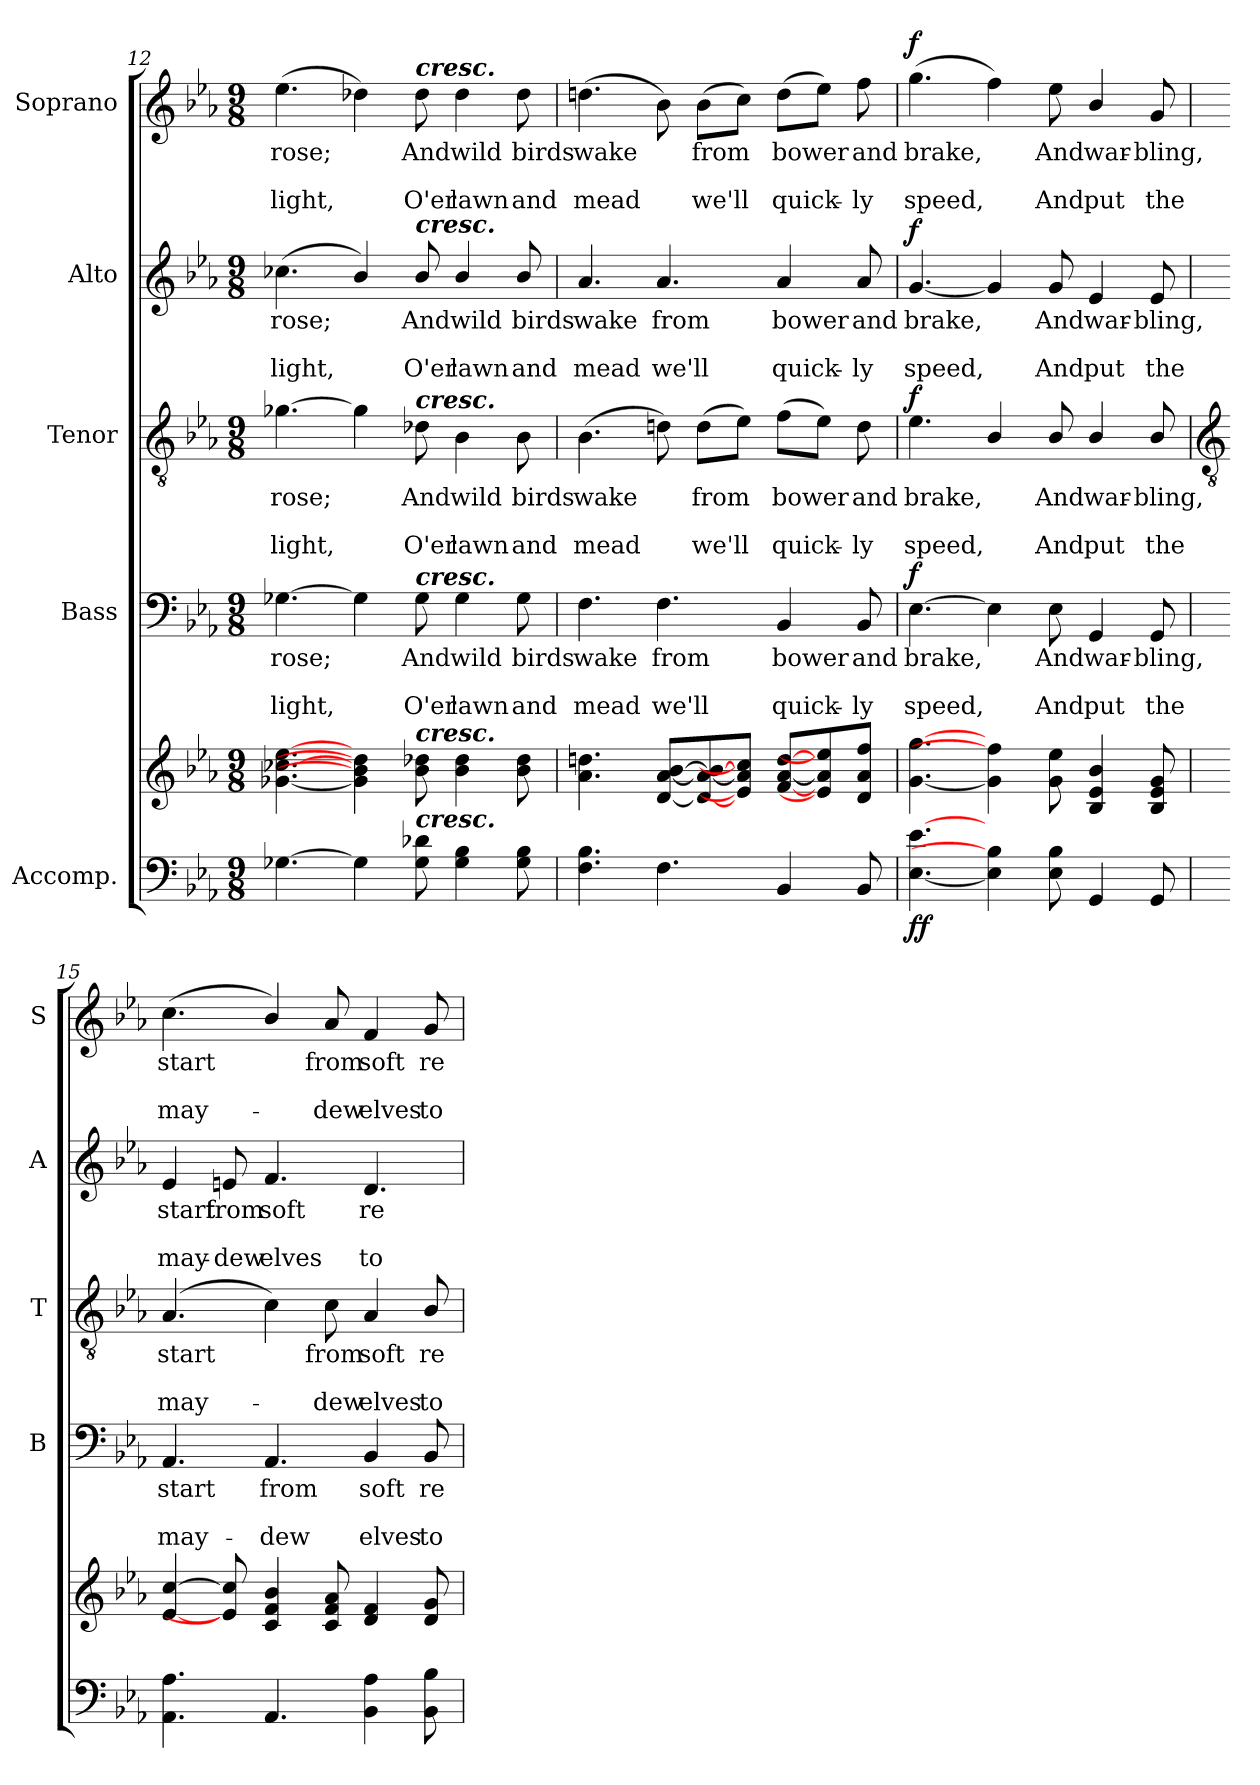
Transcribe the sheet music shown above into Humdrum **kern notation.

**kern	**kern	**dynam	**kern	**text	**text	**text	**dynam	**kern	**text	**text	**text	**dynam	**kern	**text	**text	**text	**dynam	**kern	**text	**text	**text	**dynam
*part5	*part5	*part5	*part4	*part4	*part4	*part4	*part4	*part3	*part3	*part3	*part3	*part3	*part2	*part2	*part2	*part2	*part2	*part1	*part1	*part1	*part1	*part1
*staff6	*staff5	*staff5/6	*staff4	*staff4	*staff4	*staff4	*staff4	*staff3	*staff3	*staff3	*staff3	*staff3	*staff2	*staff2	*staff2	*staff2	*staff2	*staff1	*staff1	*staff1	*staff1	*staff1
*I"Accomp.	*	*	*I"Bass	*	*	*	*	*I"Tenor	*	*	*	*	*I"Alto	*	*	*	*	*I"Soprano	*	*	*	*
*	*	*	*I'B	*	*	*	*	*I'T	*	*	*	*	*I'A	*	*	*	*	*I'S	*	*	*	*
!!LO:LB:g=z
*clefF4	*clefG2	*	*clefF4	*	*	*	*	*clefGv2	*	*	*	*	*clefG2	*	*	*	*	*clefG2	*	*	*	*
*k[b-e-a-]	*k[b-e-a-]	*	*k[b-e-a-]	*	*	*	*	*k[b-e-a-]	*	*	*	*	*k[b-e-a-]	*	*	*	*	*k[b-e-a-]	*	*	*	*
*E-:	*E-:	*	*E-:	*	*	*	*	*E-:	*	*	*	*	*E-:	*	*	*	*	*E-:	*	*	*	*
*M9/8	*M9/8	*	*M9/8	*	*	*	*	*M9/8	*	*	*	*	*M9/8	*	*	*	*	*M9/8	*	*	*	*
=12	=12	=12	=12	=12	=12	=12	=12	=12	=12	=12	=12	=12	=12	=12	=12	=12	=12	=12	=12	=12	=12	=12
!	!	!	!	!LO:LY:b	!	!LO:LY:b	!	!	!LO:LY:b	!	!LO:LY:b	!	!	!LO:LY:b	!	!LO:LY:b	!	!	!LO:LY:b	!	!LO:LY:b	!
[4.G-X	[4.g-X [4.cc-X [4.ee-	.	[4.G-X	rose;	.	light,	.	[4.g-X	rose;	.	light,	.	(<4.cc-X	rose;	.	light,	.	(>4.ee-	rose;	.	light,	.
4G-]	4g-] 4b-] 4dd-]	.	4G-]	.	.	.	.	4g-]	.	.	.	.	4b-/)	.	.	.	.	4dd-X)	.	.	.	.
!	!	!	!	!	!	!	!	!	!	!	!	!	!	!	!	!	!	!LO:TX:a:Bi:t=cresc.	!	!	!	!
!	!	!	!	!	!	!	!	!	!	!	!	!	!LO:TX:a:Bi:t=cresc.	!	!	!	!	!	!	!	!	!
!	!	!	!	!	!	!	!	!LO:TX:a:Bi:t=cresc.	!	!	!	!	!	!	!	!	!	!	!	!	!	!
!	!	!	!LO:TX:a:Bi:t=cresc.	!	!	!	!	!	!	!	!	!	!	!	!	!	!	!	!	!	!	!
!	!LO:TX:a:Bi:t=cresc.	!	!	!	!	!	!	!	!	!	!	!	!	!	!	!	!	!	!	!	!	!
!LO:TX:a:Bi:t=cresc.	!	!	!	!	!	!	!	!	!	!	!	!	!	!	!	!	!	!	!	!	!	!
!	!	!	!	!LO:LY:b	!	!LO:LY:b	!	!	!LO:LY:b	!	!LO:LY:b	!	!	!LO:LY:b	!	!LO:LY:b	!	!	!LO:LY:b	!	!LO:LY:b	!
8G- 8d-X	8b- 8dd-	.	8G-	And	.	O'er	.	8d-X	And	.	O'er	.	8b-/	And	.	O'er	.	8dd-	And	.	O'er	.
!	!	!	!	!LO:LY:b	!	!LO:LY:b	!	!	!LO:LY:b	!	!LO:LY:b	!	!	!LO:LY:b	!	!LO:LY:b	!	!	!LO:LY:b	!	!LO:LY:b	!
4G- 4B-	4b- 4dd-	.	4G-	wild	.	lawn	.	4B-	wild	.	lawn	.	4b-/	wild	.	lawn	.	4dd-	wild	.	lawn	.
!	!	!	!	!LO:LY:b	!	!LO:LY:b	!	!	!LO:LY:b	!	!LO:LY:b	!	!	!LO:LY:b	!	!LO:LY:b	!	!	!LO:LY:b	!	!LO:LY:b	!
8G- 8B-	8b- 8dd-	.	8G-	birds	.	and	.	8B-	birds	.	and	.	8b-/	birds	.	and	.	8dd-	birds	.	and	.
=13	=13	=13	=13	=13	=13	=13	=13	=13	=13	=13	=13	=13	=13	=13	=13	=13	=13	=13	=13	=13	=13	=13
!	!	!	!	!LO:LY:b	!	!LO:LY:b	!	!	!LO:LY:b	!	!LO:LY:b	!	!	!LO:LY:b	!	!LO:LY:b	!	!	!LO:LY:b	!	!LO:LY:b	!
4.F 4.B-	4.a- 4.ddn	.	4.F	wake	.	mead	.	(>4.B-	wake	.	mead	.	4.a-	wake	.	mead	.	(>4.ddn	wake	.	mead	.
!	!	!	!	!LO:LY:b	!	!LO:LY:b	!	!	!	!	!	!	!	!LO:LY:b	!	!LO:LY:b	!	!	!	!	!	!
4.F	[8d/ [8a-/ [8b-/L	.	4.F	from	.	we'll	.	8dn)	.	.	.	.	4.a-	from	.	we'll	.	8b-)	.	.	.	.
!	!	!	!	!	!	!	!	!	!LO:LY:b	!	!LO:LY:b	!	!	!	!	!	!	!	!LO:LY:b	!	!LO:LY:b	!
.	8d/_ 8a-/_ 8b-/_	.	.	.	.	.	.	(>8dL	from	.	we'll	.	.	.	.	.	.	(>8b-L	from	.	we'll	.
.	8e-/] 8a-/] 8cc/]J	.	.	.	.	.	.	8e-J)	.	.	.	.	.	.	.	.	.	8ccJ)	.	.	.	.
!	!	!	!	!LO:LY:b	!	!LO:LY:b	!	!	!LO:LY:b	!	!LO:LY:b	!	!	!LO:LY:b	!	!LO:LY:b	!	!	!LO:LY:b	!	!LO:LY:b	!
4BB-	[8f/ [8a-/ [8dd/L	.	4BB-	bower	.	quick-	.	(>8fL	bower	.	quick-	.	4a-	bower	.	quick-	.	(>8ddL	bower	.	quick-	.
.	8e-/] 8a-/] 8ee-/]	.	.	.	.	.	.	8e-J)	.	.	.	.	.	.	.	.	.	8ee-J)	.	.	.	.
!	!	!	!	!LO:LY:b	!	!LO:LY:b	!	!	!LO:LY:b	!	!LO:LY:b	!	!	!LO:LY:b	!	!LO:LY:b	!	!	!LO:LY:b	!	!LO:LY:b	!
8BB-	8d/ 8a-/ 8ff/J	.	8BB-	-and	.	ly	.	8d	and	.	ly	.	8a-	-and	.	ly	.	8ff	and	.	ly	.
=14	=14	=14	=14	=14	=14	=14	=14	=14	=14	=14	=14	=14	=14	=14	=14	=14	=14	=14	=14	=14	=14	=14
!	!	!LO:DY:b=2	!	!LO:LY:b	!	!LO:LY:b	!	!	!LO:LY:b	!	!LO:LY:b	!	!	!LO:LY:b	!	!LO:LY:b	!	!	!LO:LY:b	!	!LO:LY:b	!
!	!	!LO:DY:n=1:b	!	!	!	!	!LO:DY:b	!	!	!	!	!LO:DY:b	!	!	!	!	!LO:DY:b	!	!	!	!	!LO:DY:b
[4.E- [4.e-	[4.g [4.gg	f f	[4.E-	brake,	.	speed,	f	4.e-	brake,	.	speed,	f	[4.g	brake,	.	speed,	f	(>4.gg	brake,	.	speed,	f
4E-] 4B-]	4g] 4ff]	.	4E-]	.	.	.	.	4B-/	.	.	.	.	4g]	.	.	.	.	4ff)	.	.	.	.
!	!	!	!	!LO:LY:b	!	!LO:LY:b	!	!	!LO:LY:b	!	!LO:LY:b	!	!	!LO:LY:b	!	!LO:LY:b	!	!	!LO:LY:b	!	!LO:LY:b	!
8E- 8B-	8g 8ee-	.	8E-	And	.	And	.	8B-/	And	.	And	.	8g	And	.	And	.	8ee-	And	.	And	.
!	!	!	!	!LO:LY:b	!	!LO:LY:b	!	!	!LO:LY:b	!	!LO:LY:b	!	!	!LO:LY:b	!	!LO:LY:b	!	!	!LO:LY:b	!	!LO:LY:b	!
4GG	4B-/ 4e-/ 4b-/	.	4GG	war-	.	-put	.	4B-/	war-	.	-put	.	4e-	war-	.	-put	.	4b-/	war-	.	-put	.
!	!	!	!	!LO:LY:b	!	!LO:LY:b	!	!	!LO:LY:b	!	!LO:LY:b	!	!	!LO:LY:b	!	!LO:LY:b	!	!	!LO:LY:b	!	!LO:LY:b	!
8GG	8B- 8e- 8g	.	8GG	bling,	.	the	.	8B-/	bling,	.	the	.	8e-	bling,	.	the	.	8g	bling,	.	the	.
!!LO:LB:g=z
=15	=15	=15	=15	=15	=15	=15	=15	=15	=15	=15	=15	=15	=15	=15	=15	=15	=15	=15	=15	=15	=15	=15
*	*	*	*	*	*	*	*	*clefGv2	*	*	*	*	*	*	*	*	*	*	*	*	*	*
!	!	!	!	!LO:LY:b	!	!LO:LY:b	!	!	!LO:LY:b	!	!LO:LY:b	!	!	!LO:LY:b	!	!LO:LY:b	!	!	!LO:LY:b	!	!LO:LY:b	!
4.AA- 4.A-	[4e- [4cc	.	4.AA-	start	.	may-	.	(<4.A-	start	.	may-	.	4e-	start	.	may-	.	(<4.cc	start	.	may-	.
!	!	!	!	!	!	!	!	!	!	!	!	!	!	!LO:LY:b	!	!LO:LY:b	!	!	!	!	!	!
.	8e] 8cc]	.	.	.	.	.	.	.	.	.	.	.	8en	-from	.	dew	.	.	.	.	.	.
!	!	!	!	!LO:LY:b	!	!LO:LY:b	!	!	!	!	!	!	!	!LO:LY:b	!	!LO:LY:b	!	!	!	!	!	!
4.AA-	4c/ 4f/ 4b-/	.	4.AA-	-from	.	dew	.	4c)	.	.	.	.	4.f	soft	.	elves	.	4b-/)	.	.	.	.
!	!	!	!	!	!	!	!	!	!LO:LY:b	!	!LO:LY:b	!	!	!	!	!	!	!	!LO:LY:b	!	!LO:LY:b	!
.	8c 8f 8a-	.	.	.	.	.	.	8c	from	.	dew	.	.	.	.	.	.	8a-	from	.	dew	.
!	!	!	!	!LO:LY:b	!	!LO:LY:b	!	!	!LO:LY:b	!	!LO:LY:b	!	!	!LO:LY:b	!	!LO:LY:b	!	!	!LO:LY:b	!	!LO:LY:b	!
4BB- 4A-	4d 4f	.	4BB-	soft	.	elves	.	4A-	soft	.	elves	.	4.d	re-	.	-to	.	4f	soft	.	elves	.
!	!	!	!	!LO:LY:b	!	!LO:LY:b	!	!	!LO:LY:b	!	!LO:LY:b	!	!	!	!	!	!	!	!LO:LY:b	!	!LO:LY:b	!
8BB- 8B-	8d 8g	.	8BB-	re-	.	-to	.	8B-/	re-	.	-to	.	.	.	.	.	.	8g	re-	.	-to	.
=	=	=	=	=	=	=	=	=	=	=	=	=	=	=	=	=	=	=	=	=	=	=
*-	*-	*-	*-	*-	*-	*-	*-	*-	*-	*-	*-	*-	*-	*-	*-	*-	*-	*-	*-	*-	*-	*-
